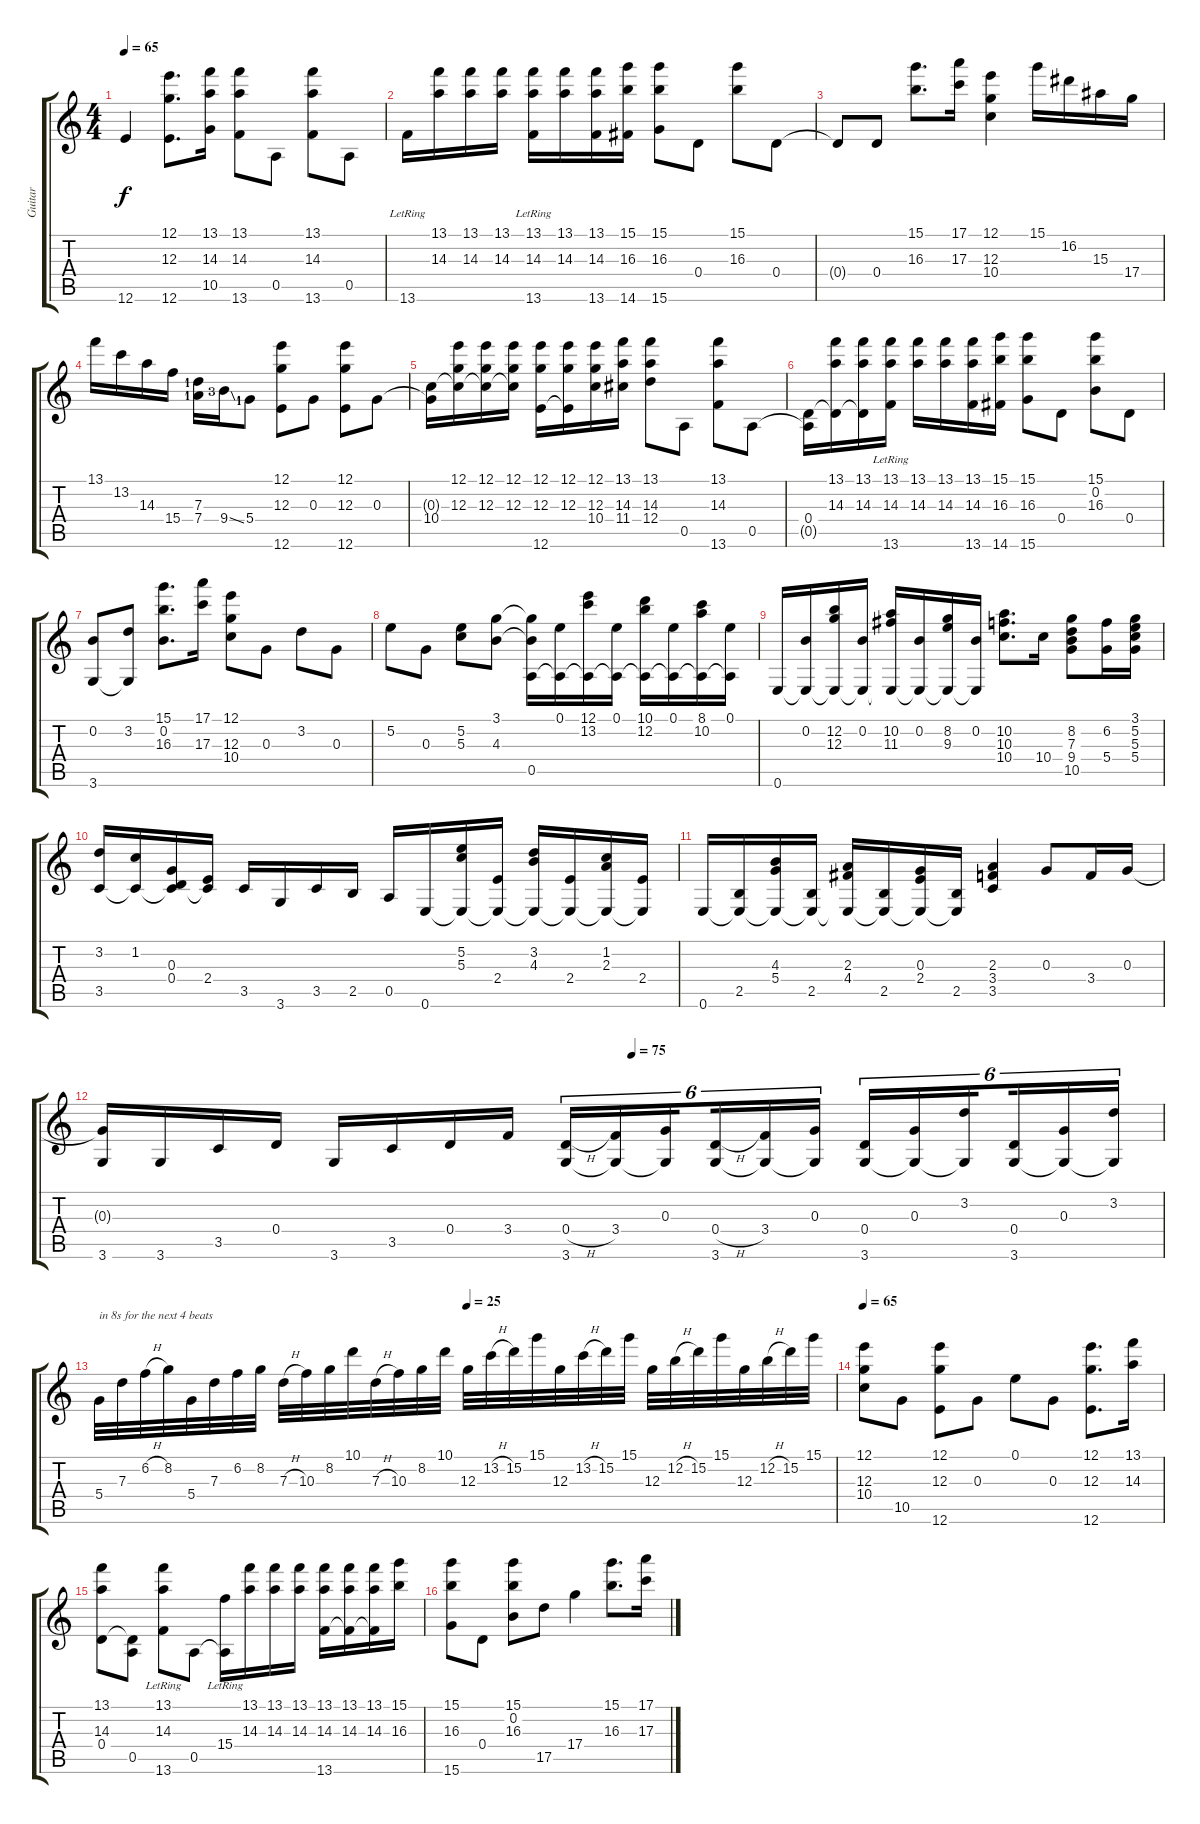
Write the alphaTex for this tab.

\track ("Guitar" "Guitar") {instrument acousticguitarsteel}
\staff {score tabs}
\tuning (E4 B3 G3 D3 A2 E2) {hide}
\ts (4 4)
\tempo 65
\clef g2
\ks c
12.6.4{dy f} (12.1 12.3 12.6).8{d} (13.1 14.3 10.5{t}).16 (13.1 14.3 13.6).8 0.5.8 (13.1 14.3 13.6).8 0.5.8 |
13.6{lr}.16 (13.1 14.3).16 (13.1 14.3).16 (13.1 14.3).16 (13.1 14.3 13.6{lr}).16 (13.1 14.3).16 (13.1 14.3 13.6).16 (15.1 16.3 14.6).16 (15.1 16.3 15.6).8 0.4.8 (15.1 16.3).8 0.4.8 |
0.4{t}.8 0.4.8 (15.1 16.3).8{d} (17.1 17.3).16 (12.1 12.3 10.4).4 15.1.16 16.2.16 15.3.16 17.4.16 |
13.1.16 13.2.16 14.3.16 15.4.16 (7.3{lf 2} 7.4{lf 2}).16 9.4{ss lf 4}.16 5.4{lf 2}.8 (12.1 12.3 12.6).8 0.3.8 (12.1 12.3 12.6).8 0.3.8 |
(0.3{t} 10.4).16 (12.1 12.3 10.4{t}).16 (12.1 12.3 10.4{t}).16 (12.1 12.3 10.4{t}).16 (12.1 12.3 12.6).16 (12.1 12.3 12.6{t}).16 (12.1 12.3 10.4).16 (13.1 14.3 11.4).16 (13.1 14.3 12.4).8 0.5.8 (13.1 14.3 13.6).8 0.5.8 |
(0.4 0.5{t}).16 (13.1 14.3 0.4{t}).16 (13.1 14.3 0.4{t}).16 (13.1 14.3 13.6{lr}).16 (13.1 14.3).16 (13.1 14.3).16 (13.1 14.3 13.6).16 (15.1 16.3 14.6).16 (15.1 16.3 15.6).8 0.4.8 (15.1 0.2 16.3).8 0.4.8 |
(0.2 3.6).8 (3.2 3.6{t}).8 (15.1 0.2 16.3).8{d} (17.1 17.3).16 (12.1 12.3 10.4).8 0.3.8 3.2.8 0.3.8 |
5.2.8 0.3.8 (5.2 5.3).8 (3.1 4.3).8 (3.1{t} 4.3{t} 0.5).16 (0.1 0.5{t}).16 (12.1 13.2 0.5{t}).16 (0.1 0.5{t}).16 (10.1 12.2 0.5{t}).16 (0.1 0.5{t}).16 (8.1 10.2 0.5{t}).16 (0.1 0.5{t}).16 |
0.6.16 (0.2 0.6{t}).16 (12.2 12.3 0.6{t}).16 (0.2 0.6{t}).16 (10.2 11.3 0.6{t}).16 (0.2 0.6{t}).16 (8.2 9.3 0.6{t}).16 (0.2 0.6{t}).16 (10.2 10.3 10.4).8{d} 10.4.16 (8.2 7.3 9.4 10.5).8 (6.2 5.4).16 (3.1 5.2 5.3 5.4).16 |
(3.2 3.5).16 (1.2 3.5{t}).16 (0.3 0.4 3.5{t}).16 (2.4 3.5{t}).16 3.5.16 3.6.16 3.5.16 2.5.16 0.5.16 0.6.16 (5.2 5.3 0.6{t}).16 (2.4 0.6{t}).16 (3.2 4.3 0.6{t}).16 (2.4 0.6{t}).16 (1.2 2.3 0.6{t}).16 (2.4 0.6{t}).16 |
0.6.16 (2.5 0.6{t}).16 (4.3 5.4 0.6{t}).16 (2.5 0.6{t}).16 (2.3 4.4 0.6{t}).16 (2.5 0.6{t}).16 (0.3 2.4 0.6{t}).16 (2.5 0.6{t}).16 (2.3 3.4 3.5).4 0.3.8 3.4.16 0.3.16 |
\tempo (75 0.5)
(0.3{t} 3.6).16 3.6.16 3.5.16 0.4.16 3.6.16 3.5.16 0.4.16 3.4.16 (0.4{h} 3.6).16{tu (6 4)} (3.4 3.6{t}).16{tu (6 4)} (0.3 3.6{t}).16{tu (6 4) beam splitsecondary} (0.4{h} 3.6).16{tu (6 4)} (3.4 3.6{t}).16{tu (6 4)} (0.3 3.6{t}).16{tu (6 4)} (0.4 3.6).16{tu (6 4)} (0.3 3.6{t}).16{tu (6 4)} (3.2 3.6{t}).16{tu (6 4) beam splitsecondary} (0.4 3.6).16{tu (6 4)} (0.3 3.6{t}).16{tu (6 4)} (3.2 3.6{t}).16{tu (6 4)} |
\tempo (25 0.5)
5.4.32{txt "in 8s for the next 4 beats"} 7.3.32 6.2{h}.32 8.2.32 5.4.32 7.3.32 6.2.32 8.2.32 7.3{h}.32 10.3.32 8.2.32 10.1.32 7.3{h}.32 10.3.32 8.2.32 10.1.32 12.3.32 13.2{h}.32 15.2.32 15.1.32 12.3.32 13.2{h}.32 15.2.32 15.1.32 12.3.32 12.2{h}.32 15.2.32 15.1.32 12.3.32 12.2{h}.32 15.2.32 15.1.32 |
\tempo 65
(12.1 12.3 10.4).8 10.5.8 (12.1 12.3 12.6).8 0.3.8 0.1.8 0.3.8 (12.1 12.3 12.6).8{d} (13.1 14.3).16 |
(13.1 14.3 0.4).8 (0.4{t} 0.5).8 (13.1 14.3 13.6{lr}).8 0.5.8 (15.4{lr} 0.5{t}).16 (13.1 14.3).16 (13.1 14.3).16 (13.1 14.3).16 (13.1 14.3 13.6).16 (13.1 14.3 13.6{t}).16 (13.1 14.3 13.6{t}).16 (15.1 16.3).16 |
(15.1 16.3 15.6).8 0.4.8 (15.1 0.2 16.3).8 17.5.8 17.4.4 (15.1 16.3).8{d} (17.1 17.3).16
